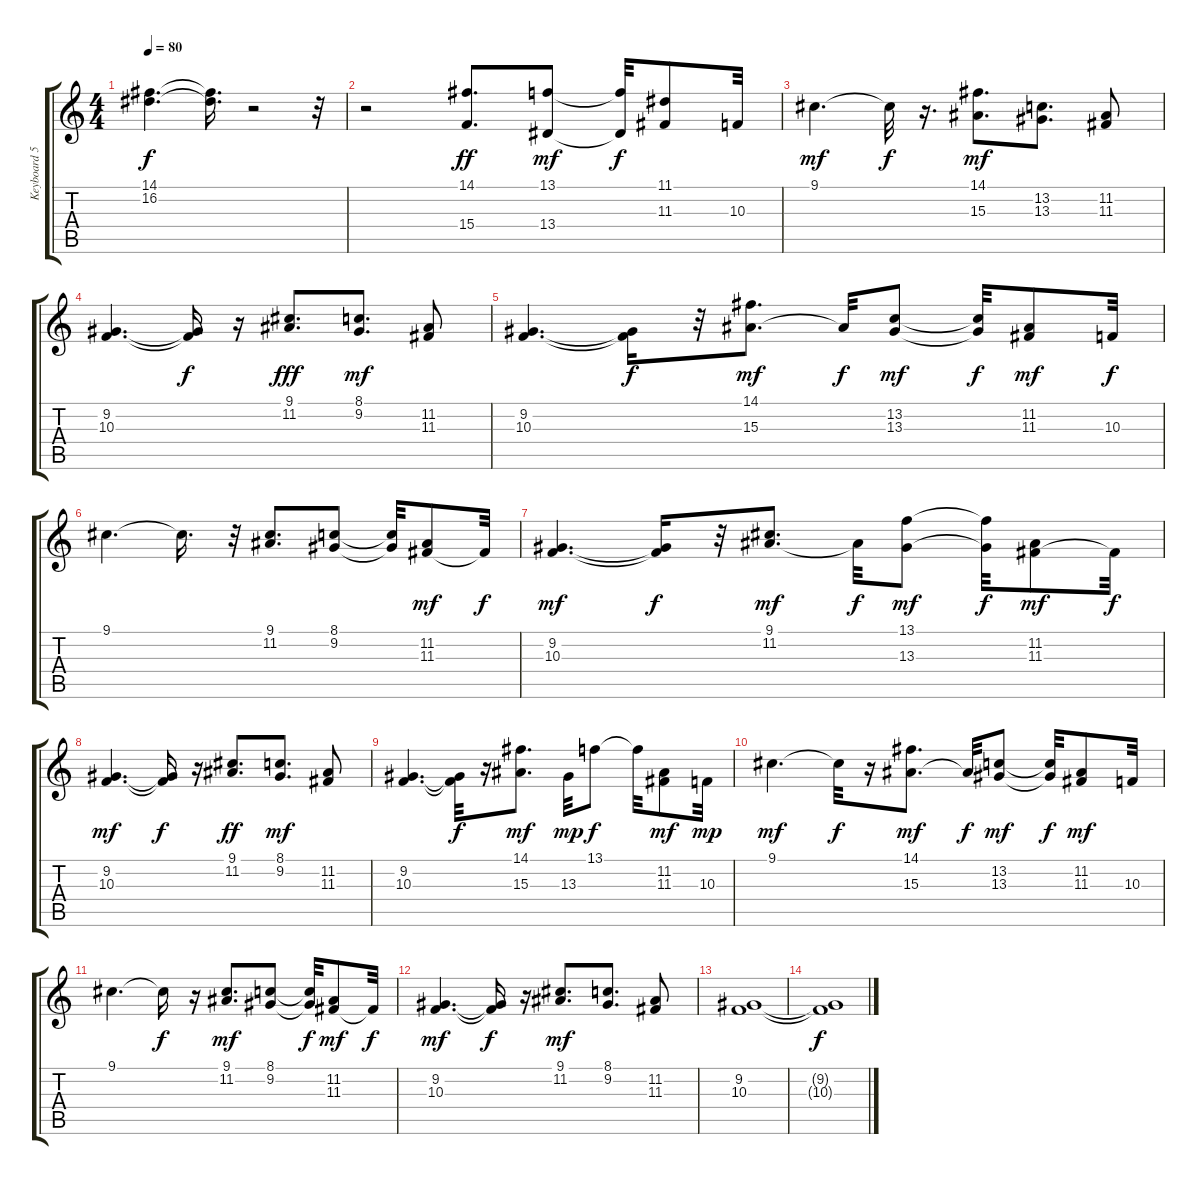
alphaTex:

\track ("Keyboard 5" "Keyboard 5") {instrument choiraahs}
\staff {score tabs}
\tuning (E4 B3 G3 D3 A2 E2) {hide}
\ts (4 4)
\tempo 80
\clef g2
\ks c
(14.1 16.2).4{d dy f} (14.1{t} 16.2{t}).16{d} r.2 r.32 |
r.2 (14.1 15.4).8{d dy ff} (13.1 13.4).8{dy mf} (13.1{t} 13.4{t}).32{dy f} (11.1 11.3).8 10.3.32 |
9.1.4{d dy mf} 9.1{t}.32{dy f} r.16{d} (14.1 15.3).8{d dy mf} (13.2 13.3).8{d} (11.2 11.3).8 |
(9.2 10.3).4{d} (9.2{t} 10.3{t}).16{dy f} r.16 (9.1 11.2).8{d dy fff} (8.1 9.2).8{d dy mf} (11.2 11.3).8 |
(9.2 10.3).4{d} (9.2{t} 10.3{t}).16{dy f} r.32 (14.1 15.3).8{d dy mf} 15.3{t}.32{dy f} (13.2 13.3).8{dy mf} (13.2{t} 13.3{t}).32{dy f} (11.2 11.3).8{dy mf} 10.3.32{dy f} |
9.1.4{d} 9.1{t}.16{d} r.32 (9.1 11.2).8{d} (8.1 9.2).8 (8.1{t} 9.2{t}).32 (11.2 11.3).8{dy mf} 11.3{t}.32{dy f} |
(9.2 10.3).4{d dy mf} (9.2{t} 10.3{t}).16{dy f} r.32 (9.1 11.2).8{d dy mf} 11.2{t}.32{dy f} (13.1 13.3).8{dy mf} (13.1{t} 13.3{t}).32{dy f} (11.2 11.3).8{dy mf} 11.3{t}.32{dy f} |
(9.2 10.3).4{d dy mf} (9.2{t} 10.3{t}).16{dy f} r.16 (9.1 11.2).8{d dy ff} (8.1 9.2).8{d dy mf} (11.2 11.3).8 |
(9.2 10.3).4{d} (9.2{t} 10.3{t}).32{dy f} r.16 (14.1 15.3).8{d dy mf} 13.3.32{dy mp} 13.1.8{dy f} 13.1{t}.32 (11.2 11.3).8{dy mf} 10.3.32{dy mp} |
9.1.4{d dy mf} 9.1{t}.32{dy f} r.16 (14.1 15.3).8{d dy mf} 15.3{t}.32{dy f} (13.2 13.3).8{dy mf} (13.2{t} 13.3{t}).32{dy f} (11.2 11.3).8{dy mf} 10.3.32 |
9.1.4{d} 9.1{t}.16{dy f} r.16 (9.1 11.2).8{d dy mf} (8.1 9.2).8 (8.1{t} 9.2{t}).32{dy f} (11.2 11.3).8{dy mf} 11.3{t}.32{dy f} |
(9.2 10.3).4{d dy mf} (9.2{t} 10.3{t}).16{dy f} r.16 (9.1 11.2).8{d dy mf} (8.1 9.2).8{d} (11.2 11.3).8 |
(9.2 10.3).1 |
(9.2{t} 10.3{t}).1{dy f}
